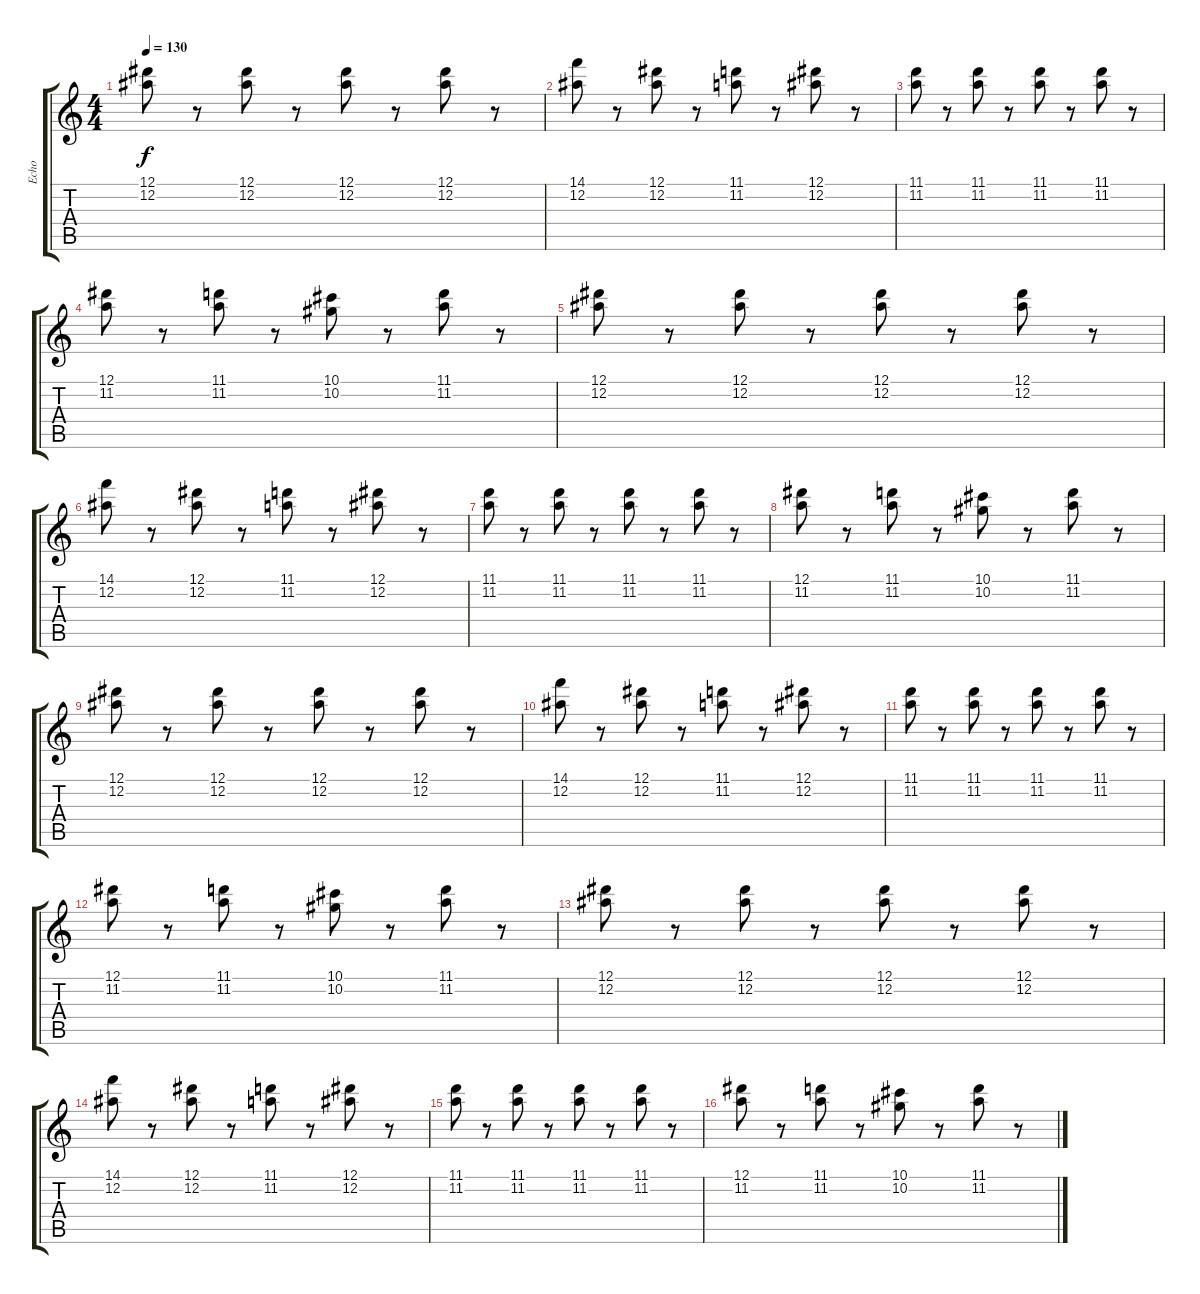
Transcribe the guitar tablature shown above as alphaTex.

\track ("Echo" "Echo") {instrument electricguitarclean}
\staff {score tabs}
\tuning (Eb4 Bb3 Gb3 Db3 Ab2 Eb2) {hide}
\ts (4 4)
\tempo 130
\clef g2
\ks c
(12.1 12.2).8{dy f volume 14 instrument distortionguitar} r.8 (12.1 12.2).8 r.8 (12.1 12.2).8 r.8 (12.1 12.2).8 r.8 |
(14.1 12.2).8 r.8 (12.1 12.2).8 r.8 (11.1 11.2).8 r.8 (12.1 12.2).8 r.8 |
(11.1 11.2).8 r.8 (11.1 11.2).8 r.8 (11.1 11.2).8 r.8 (11.1 11.2).8 r.8 |
(12.1 11.2).8 r.8 (11.1 11.2).8 r.8 (10.1 10.2).8 r.8 (11.1 11.2).8 r.8 |
(12.1 12.2).8{instrument distortionguitar} r.8 (12.1 12.2).8 r.8 (12.1 12.2).8 r.8 (12.1 12.2).8 r.8 |
(14.1 12.2).8{volume 13} r.8 (12.1 12.2).8 r.8 (11.1 11.2).8 r.8 (12.1 12.2).8 r.8 |
(11.1 11.2).8{volume 12} r.8 (11.1 11.2).8 r.8 (11.1 11.2).8 r.8 (11.1 11.2).8 r.8 |
(12.1 11.2).8{volume 10} r.8 (11.1 11.2).8 r.8 (10.1 10.2).8 r.8 (11.1 11.2).8 r.8 |
(12.1 12.2).8{volume 8 instrument distortionguitar} r.8 (12.1 12.2).8 r.8 (12.1 12.2).8 r.8 (12.1 12.2).8 r.8 |
(14.1 12.2).8{volume 6} r.8 (12.1 12.2).8 r.8 (11.1 11.2).8 r.8 (12.1 12.2).8 r.8 |
(11.1 11.2).8{volume 4} r.8 (11.1 11.2).8 r.8 (11.1 11.2).8 r.8 (11.1 11.2).8 r.8 |
(12.1 11.2).8{volume 2} r.8 (11.1 11.2).8 r.8 (10.1 10.2).8 r.8 (11.1 11.2).8 r.8 |
(12.1 12.2).8{volume 0 instrument distortionguitar} r.8 (12.1 12.2).8 r.8 (12.1 12.2).8 r.8 (12.1 12.2).8 r.8 |
(14.1 12.2).8 r.8 (12.1 12.2).8 r.8 (11.1 11.2).8 r.8 (12.1 12.2).8 r.8 |
(11.1 11.2).8 r.8 (11.1 11.2).8 r.8 (11.1 11.2).8 r.8 (11.1 11.2).8 r.8 |
(12.1 11.2).8 r.8 (11.1 11.2).8 r.8 (10.1 10.2).8 r.8 (11.1 11.2).8 r.8
